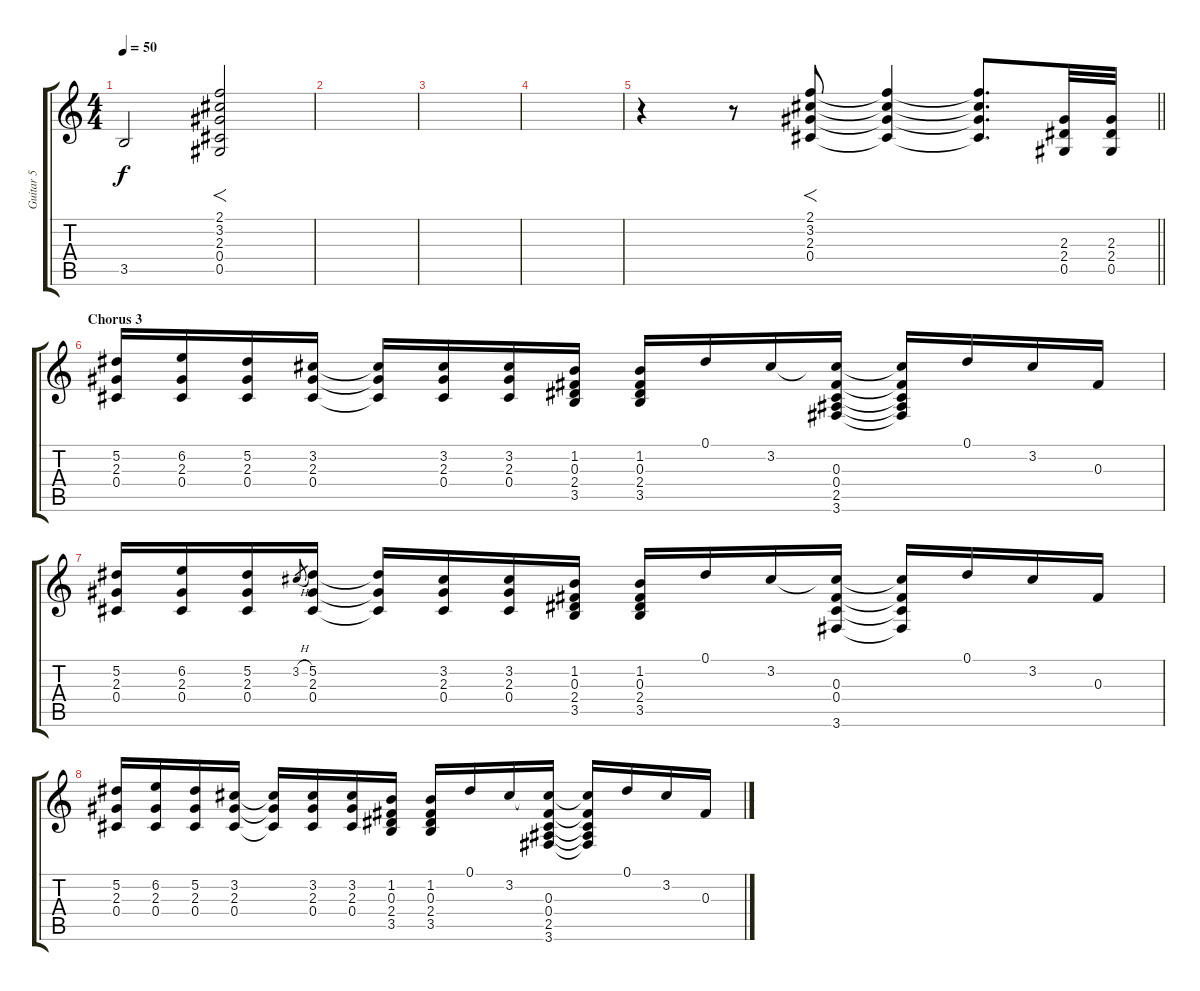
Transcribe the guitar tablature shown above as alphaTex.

\track ("Guitar 5" "Guitar 5") {instrument electricguitarclean}
\staff {score tabs}
\tuning (Eb4 Bb3 Gb3 Db3 Ab2 Eb2) {hide}
\ts (4 4)
\tempo 50
\clef g2
\ks c
3.5{t}.2{dy f} (2.1 3.2 2.3 0.4 0.5).2{f} |
|
|
|
\barLineRight lightlight
r.4 r.8 (2.1 3.2 2.3 0.4).8{f} (2.1{t} 3.2{t} 2.3{t} 0.4{t}).4 (2.1{t} 3.2{t} 2.3{t} 0.4{t}).8{d} (2.3 2.4 0.5).32 (2.3 2.4 0.5).32 |
\section ("" "Chorus 3")
(5.2 2.3 0.4).16 (6.2 2.3 0.4).16 (5.2 2.3 0.4).16 (3.2 2.3 0.4).16 (3.2{t} 2.3{t} 0.4{t}).16 (3.2 2.3 0.4).16 (3.2 2.3 0.4).16 (1.2 0.3 2.4 3.5).16 (1.2 0.3 2.4 3.5).16 0.1.16 3.2.16 (3.2{t} 0.3 0.4 2.5 3.6).16 (3.2{t} 0.3{t} 0.4{t} 2.5{t} 3.6{t}).16 0.1.16 3.2.16 0.3.16 |
(5.2 2.3 0.4).16 (6.2 2.3 0.4).16 (5.2 2.3 0.4).16 3.2{h}.8{gr} (5.2 2.3 0.4).16 (5.2{t} 2.3{t} 0.4{t}).16 (3.2 2.3 0.4).16 (3.2 2.3 0.4).16 (1.2 0.3 2.4 3.5).16 (1.2 0.3 2.4 3.5).16 0.1.16 3.2.16 (3.2{t} 0.3 0.4 3.6).16 (3.2{t} 0.3{t} 0.4{t} 3.6{t}).16 0.1.16 3.2.16 0.3.16 |
(5.2 2.3 0.4).16 (6.2 2.3 0.4).16 (5.2 2.3 0.4).16 (3.2 2.3 0.4).16 (3.2{t} 2.3{t} 0.4{t}).16 (3.2 2.3 0.4).16 (3.2 2.3 0.4).16 (1.2 0.3 2.4 3.5).16 (1.2 0.3 2.4 3.5).16 0.1.16 3.2.16 (3.2{t} 0.3 0.4 2.5 3.6).16 (3.2{t} 0.3{t} 0.4{t} 2.5{t} 3.6{t}).16 0.1.16 3.2.16 0.3.16
